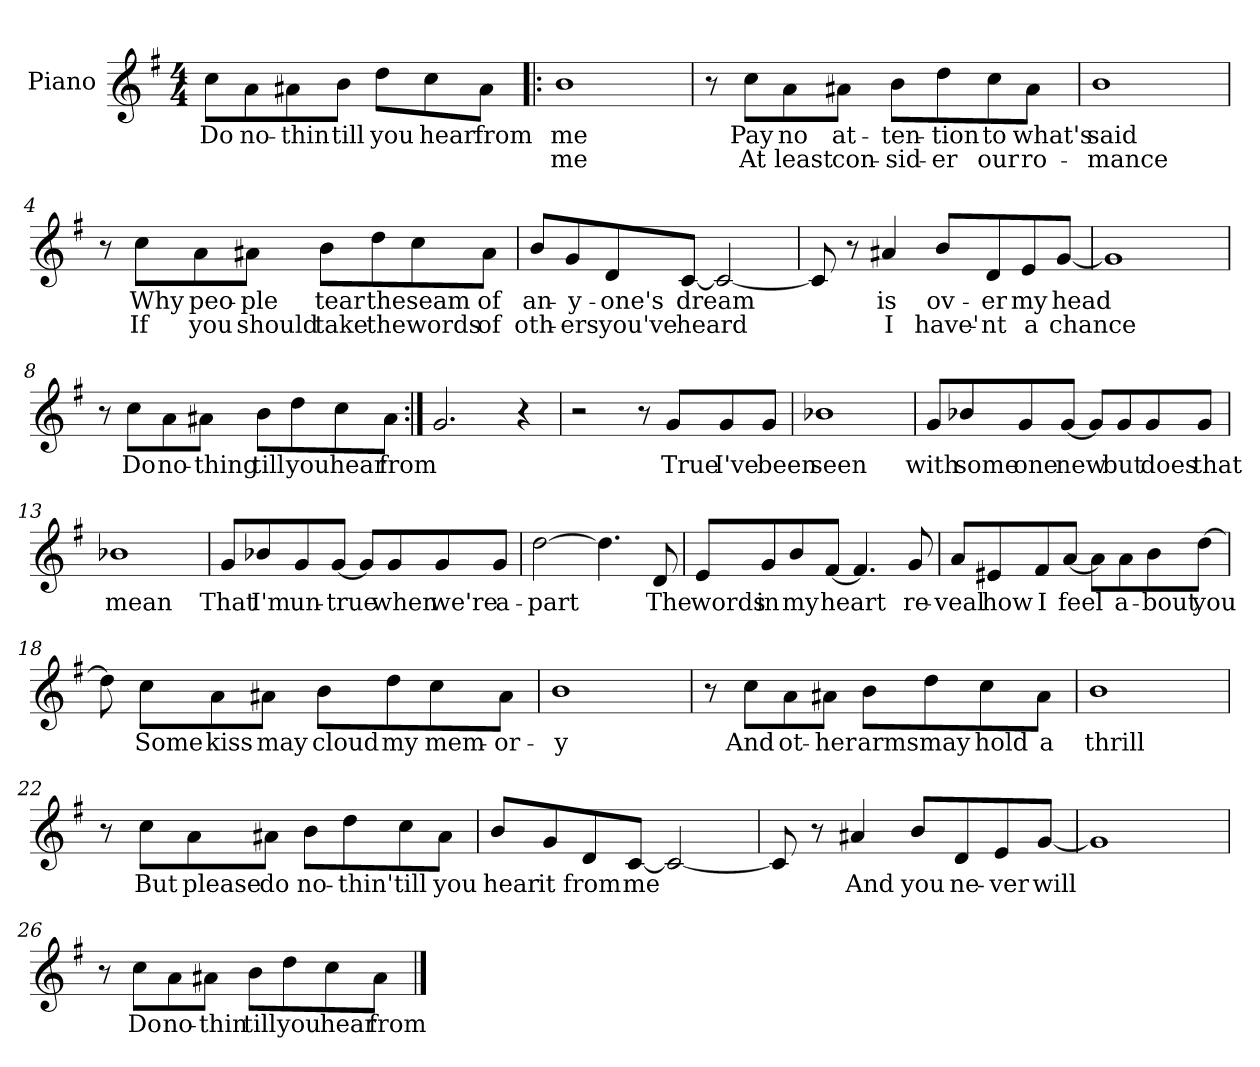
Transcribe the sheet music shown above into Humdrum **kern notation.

**kern	**text	**text
*part1	*part1	*part1
*staff1	*staff1	*staff1
*I"Piano	*	*
*I'Pno.	*	*
*clefG2	*	*
*k[f#]	*	*
*M4/4	*	*
=	=	=
!	!LO:LY:b	!
8cc\L	Do	.
!	!LO:LY:b	!
8a\	no-	.
!	!LO:LY:b	!
8a#X\	-thin	.
!	!LO:LY:b	!
8b\J	till	.
!	!LO:LY:b	!
8dd\L	you	.
!	!LO:LY:b	!
8cc\	hear	.
!	!LO:LY:b	!
8a#\J	from	.
=1!|:	=1!|:	=1!|:
!	!LO:LY:b	!LO:LY:b
1b	me	me
=2	=2	=2
8r	.	.
!	!LO:LY:b	!LO:LY:b
8cc\L	Pay	At
!	!LO:LY:b	!LO:LY:b
8a\	no	least
!	!LO:LY:b	!LO:LY:b
8a#X\J	at-	con-
!	!LO:LY:b	!LO:LY:b
8b\L	-ten-	-sid-
!	!LO:LY:b	!LO:LY:b
8dd\	-tion	-er
!	!LO:LY:b	!LO:LY:b
8cc\	to	our
!	!LO:LY:b	!LO:LY:b
8a#\J	what's	ro-
=3	=3	=3
!	!LO:LY:b	!LO:LY:b
1b	said	-mance
!!LO:LB:g=z
=4	=4	=4
8r	.	.
!	!LO:LY:b	!LO:LY:b
8cc\L	Why	If
!	!LO:LY:b	!LO:LY:b
8a\	peo-	you
!	!LO:LY:b	!LO:LY:b
8a#X\J	-ple	should
!	!LO:LY:b	!LO:LY:b
8b\L	tear	take
!	!LO:LY:b	!LO:LY:b
8dd\	the	the
!	!LO:LY:b	!LO:LY:b
8cc\	seam	words
!	!LO:LY:b	!LO:LY:b
8a#\J	of	of
=5	=5	=5
!	!LO:LY:b	!LO:LY:b
8b/L	an-	oth-
!	!LO:LY:b	!LO:LY:b
8g/	-y-	-ers
!	!LO:LY:b	!LO:LY:b
8d/	-one's	you've
!	!LO:LY:b	!LO:LY:b
[8c/J	dream	heard
2c/_	.	.
=6	=6	=6
8c/]	.	.
8r	.	.
!	!LO:LY:b	!LO:LY:b
4a#X/	is	I
!	!LO:LY:b	!LO:LY:b
8b/L	ov-	have'-
!	!LO:LY:b	!LO:LY:b
8d/	-er	-nt
!	!LO:LY:b	!LO:LY:b
8e/	my	a
!	!LO:LY:b	!LO:LY:b
[8g/J	head	chance
=7	=7	=7
1g]	.	.
!!LO:LB:g=z
=8	=8	=8
8r	.	.
!	!LO:LY:b	!
8cc\L	Do	.
!	!LO:LY:b	!
8a\	no-	.
!	!LO:LY:b	!
8a#X\J	-thing	.
!	!LO:LY:b	!
8b\L	till	.
!	!LO:LY:b	!
8dd\	you	.
!	!LO:LY:b	!
8cc\	hear	.
!	!LO:LY:b	!
8a#\J	from	.
=9:|!	=9:|!	=9:|!
2.g/	.	.
4r	.	.
=10	=10	=10
2r	.	.
8r	.	.
!	!LO:LY:b	!
8g/L	True	.
!	!LO:LY:b	!
8g/	I've	.
!	!LO:LY:b	!
8g/J	been	.
=11	=11	=11
!	!LO:LY:b	!
1b-X	seen	.
!!LO:LB:g=z
=12	=12	=12
!	!LO:LY:b	!
8g/L	with	.
!	!LO:LY:b	!
8b-X/	some	.
!	!LO:LY:b	!
8g/	one	.
!	!LO:LY:b	!
[8g/J	new	.
8g/L]	.	.
!	!LO:LY:b	!
8g/	but	.
!	!LO:LY:b	!
8g/	does	.
!	!LO:LY:b	!
8g/J	that	.
=13	=13	=13
!	!LO:LY:b	!
1b-X	mean	.
=14	=14	=14
!	!LO:LY:b	!
8g/L	That	.
!	!LO:LY:b	!
8b-X/	I'm	.
!	!LO:LY:b	!
8g/	un-	.
!	!LO:LY:b	!
[8g/J	-true	.
8g/L]	.	.
!	!LO:LY:b	!
8g/	when	.
!	!LO:LY:b	!
8g/	we're	.
!	!LO:LY:b	!
8g/J	a-	.
=15	=15	=15
!	!LO:LY:b	!
[2dd\	-part	.
4.dd\]	.	.
!	!LO:LY:b	!
8d/	The	.
!!LO:LB:g=z
=16	=16	=16
!	!LO:LY:b	!
8e/L	words	.
!	!LO:LY:b	!
8g/	in	.
!	!LO:LY:b	!
8b/	my	.
!	!LO:LY:b	!
[8f#/J	heart	.
4.f#/]	.	.
!	!LO:LY:b	!
8g/	re-	.
=17	=17	=17
!	!LO:LY:b	!
8a/L	-veal	.
!	!LO:LY:b	!
8e#X/	how	.
!	!LO:LY:b	!
8f#/	I	.
!	!LO:LY:b	!
[8a/J	feel	.
8a\L]	.	.
!	!LO:LY:b	!
8a\	a-	.
!	!LO:LY:b	!
8b\	-bout	.
!	!LO:LY:b	!
[8dd\J	you	.
=18	=18	=18
8ddZ\]	.	.
!	!LO:LY:b	!
8cc\L	Some	.
!	!LO:LY:b	!
8a\	kiss	.
!	!LO:LY:b	!
8a#X\J	may	.
!	!LO:LY:b	!
8b\L	cloud	.
!	!LO:LY:b	!
8dd\	my	.
!	!LO:LY:b	!
8cc\	mem-	.
!	!LO:LY:b	!
8a#\J	-or-	.
=19	=19	=19
!	!LO:LY:b	!
1b	-y	.
!!LO:LB:g=z
=20	=20	=20
8r	.	.
!	!LO:LY:b	!
8cc\L	And	.
!	!LO:LY:b	!
8a\	ot-	.
!	!LO:LY:b	!
8a#X\J	-her	.
!	!LO:LY:b	!
8b\L	arms	.
!	!LO:LY:b	!
8dd\	may	.
!	!LO:LY:b	!
8cc\	hold	.
!	!LO:LY:b	!
8a#\J	a	.
=21	=21	=21
!	!LO:LY:b	!
1b	thrill	.
=22	=22	=22
8r	.	.
!	!LO:LY:b	!
8cc\L	But	.
!	!LO:LY:b	!
8a\	please	.
!	!LO:LY:b	!
8a#X\J	do	.
!	!LO:LY:b	!
8b\L	no-	.
!	!LO:LY:b	!
8dd\	-thin'	.
!	!LO:LY:b	!
8cc\	till	.
!	!LO:LY:b	!
8a#\J	you	.
=23	=23	=23
!	!LO:LY:b	!
8b/L	hear	.
!	!LO:LY:b	!
8g/	it	.
!	!LO:LY:b	!
8d/	from	.
!	!LO:LY:b	!
[8c/J	me	.
2c/_	.	.
!!LO:LB:g=z
=24	=24	=24
8c/]	.	.
8r	.	.
!	!LO:LY:b	!
4a#X/	And	.
!	!LO:LY:b	!
8b/L	you	.
!	!LO:LY:b	!
8d/	ne-	.
!	!LO:LY:b	!
8e/	-ver	.
!	!LO:LY:b	!
[8g/J	will	.
=25	=25	=25
1g]	.	.
=26	=26	=26
8r	.	.
!	!LO:LY:b	!
8cc\L	Do	.
!	!LO:LY:b	!
8a\	no-	.
!	!LO:LY:b	!
8a#X\J	-thin	.
!	!LO:LY:b	!
8b\L	till	.
!	!LO:LY:b	!
8dd\	you	.
!	!LO:LY:b	!
8cc\	hear	.
!	!LO:LY:b	!
8a#\J	from	.
==	==	==
*-	*-	*-
